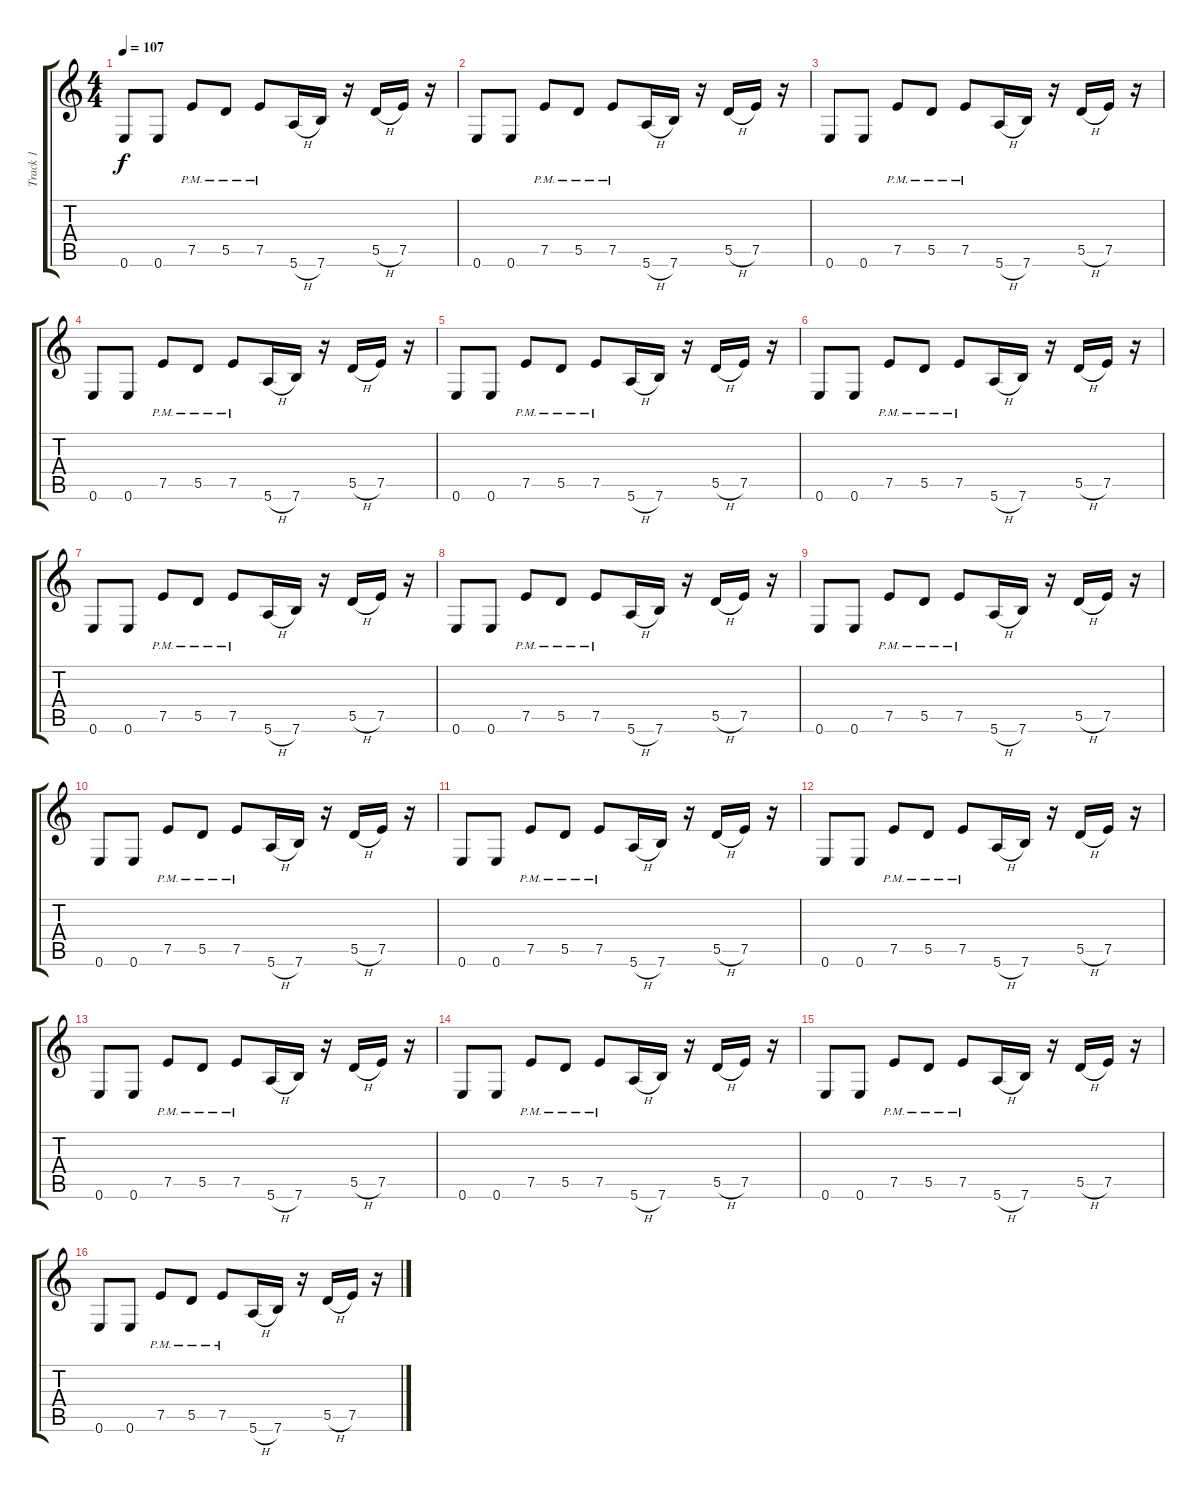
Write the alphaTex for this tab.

\track ("Track 1" "Track 1") {instrument electricguitarmuted}
\staff {score tabs}
\tuning (E4 B3 G3 D3 A2 E2) {hide}
\ts (4 4)
\tempo 107
\tempo 106
\tempo 107
\clef g2
\ks c
0.6.8{dy f instrument electricguitarmuted} 0.6.8 7.5{pm}.8 5.5{pm}.8 7.5{pm}.8 5.6{h}.16 7.6.16 r.16 5.5{h}.16 7.5.16 r.16 |
0.6.8 0.6.8 7.5{pm}.8 5.5{pm}.8 7.5{pm}.8 5.6{h}.16 7.6.16 r.16 5.5{h}.16 7.5.16 r.16 |
0.6.8 0.6.8 7.5{pm}.8 5.5{pm}.8 7.5{pm}.8 5.6{h}.16 7.6.16 r.16 5.5{h}.16 7.5.16 r.16 |
0.6.8 0.6.8 7.5{pm}.8 5.5{pm}.8 7.5{pm}.8 5.6{h}.16 7.6.16 r.16 5.5{h}.16 7.5.16 r.16 |
0.6.8 0.6.8 7.5{pm}.8 5.5{pm}.8 7.5{pm}.8 5.6{h}.16 7.6.16 r.16 5.5{h}.16 7.5.16 r.16 |
0.6.8 0.6.8 7.5{pm}.8 5.5{pm}.8 7.5{pm}.8 5.6{h}.16 7.6.16 r.16 5.5{h}.16 7.5.16 r.16 |
0.6.8 0.6.8 7.5{pm}.8 5.5{pm}.8 7.5{pm}.8 5.6{h}.16 7.6.16 r.16 5.5{h}.16 7.5.16 r.16 |
0.6.8 0.6.8 7.5{pm}.8 5.5{pm}.8 7.5{pm}.8 5.6{h}.16 7.6.16 r.16 5.5{h}.16 7.5.16 r.16 |
0.6.8 0.6.8 7.5{pm}.8 5.5{pm}.8 7.5{pm}.8 5.6{h}.16 7.6.16 r.16 5.5{h}.16 7.5.16 r.16 |
0.6.8 0.6.8 7.5{pm}.8 5.5{pm}.8 7.5{pm}.8 5.6{h}.16 7.6.16 r.16 5.5{h}.16 7.5.16 r.16 |
0.6.8 0.6.8 7.5{pm}.8 5.5{pm}.8 7.5{pm}.8 5.6{h}.16 7.6.16 r.16 5.5{h}.16 7.5.16 r.16 |
0.6.8 0.6.8 7.5{pm}.8 5.5{pm}.8 7.5{pm}.8 5.6{h}.16 7.6.16 r.16 5.5{h}.16 7.5.16 r.16 |
0.6.8 0.6.8 7.5{pm}.8 5.5{pm}.8 7.5{pm}.8 5.6{h}.16 7.6.16 r.16 5.5{h}.16 7.5.16 r.16 |
0.6.8 0.6.8 7.5{pm}.8 5.5{pm}.8 7.5{pm}.8 5.6{h}.16 7.6.16 r.16 5.5{h}.16 7.5.16 r.16 |
0.6.8 0.6.8 7.5{pm}.8 5.5{pm}.8 7.5{pm}.8 5.6{h}.16 7.6.16 r.16 5.5{h}.16 7.5.16 r.16 |
0.6.8 0.6.8 7.5{pm}.8 5.5{pm}.8 7.5{pm}.8 5.6{h}.16 7.6.16 r.16 5.5{h}.16 7.5.16 r.16
